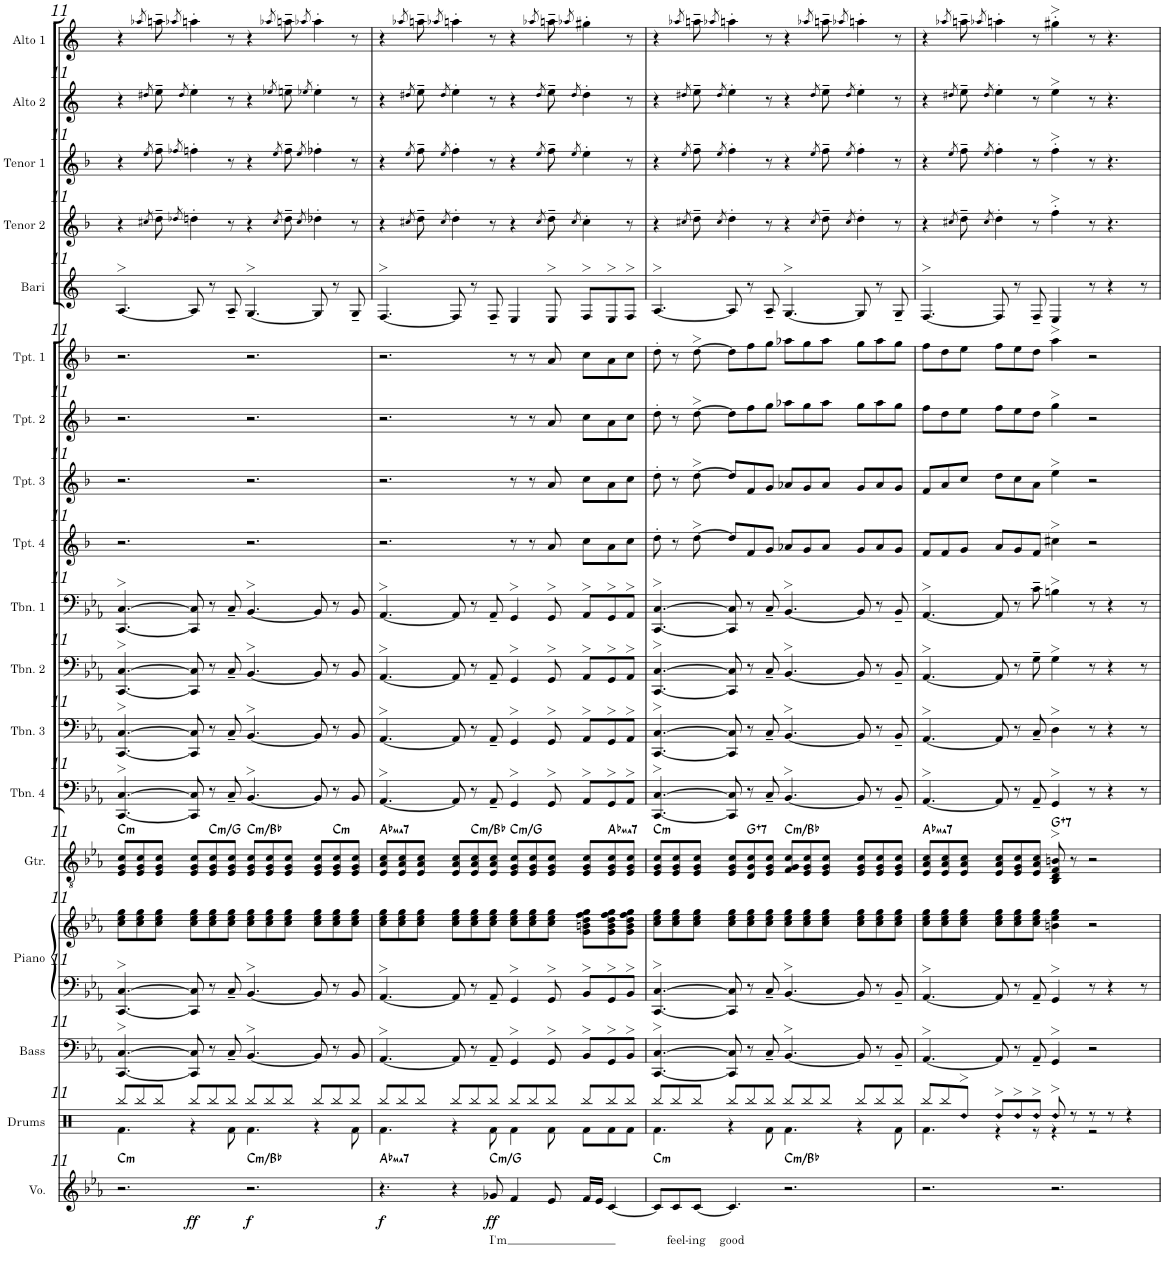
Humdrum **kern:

**kern	**text	**dynam	**harte	**kern	**kern	**kern	**kern	**kern	**harte	**kern	**kern	**kern	**kern	**kern	**kern	**kern	**kern	**kern	**kern	**kern	**kern	**kern
*part18	*part18	*part18	*part18	*part17	*part16	*part15	*part15	*part14	*part14	*part13	*part12	*part11	*part10	*part9	*part8	*part7	*part6	*part5	*part4	*part3	*part2	*part1
*staff19	*staff19	*staff19	*	*staff18	*staff17	*staff16	*staff15	*staff14	*	*staff13	*staff12	*staff11	*staff10	*staff9	*staff8	*staff7	*staff6	*staff5	*staff4	*staff3	*staff2	*staff1
*I"Voice	*	*	*	*I"Drums	*I"Bass	*I"Piano	*	*I"Guitar	*	*I"Trombone 4	*I"Trombone 3	*I"Trombone 2	*I"Trombone 1	*I"Trumpet 4	*I"Trumpet 3	*I"Trumpet 2	*I"Trumpet 1	*I"Baritone Sax	*I"Tenor Sax 2	*I"Tenor Sax 1	*I"Alto Sax 2	*I"Alto Sax 1
*I'Vo.	*	*	*	*I'Drums	*I'Bass	*I'Piano	*	*I'Gtr.	*	*I'Tbn. 4	*I'Tbn. 3	*I'Tbn. 2	*I'Tbn. 1	*I'Tpt. 4	*I'Tpt. 3	*I'Tpt. 2	*I'Tpt. 1	*I'Bari	*I'Tenor 2	*I'Tenor 1	*I'Alto 2	*I'Alto 1
!!LO:PB:g=z
*clefG2	*	*	*	*clefX	*clefF4	*clefF4	*clefG2	*clefGv2	*	*clefF4	*clefF4	*clefF4	*clefF4	*clefG2	*clefG2	*clefG2	*clefG2	*clefG2	*clefG2	*clefG2	*clefG2	*clefG2
*	*	*	*	*	*Trd7c12	*	*	*	*	*	*	*	*	*Trd1c2	*Trd1c2	*Trd1c2	*Trd1c2	*Trd12c21	*Trd8c14	*Trd8c14	*Trd5c9	*Trd5c9
*k[b-e-a-]	*	*	*	*k[]	*k[b-e-a-]	*k[b-e-a-]	*k[b-e-a-]	*k[b-e-a-]	*	*k[b-e-a-]	*k[b-e-a-]	*k[b-e-a-]	*k[b-e-a-]	*k[b-]	*k[b-]	*k[b-]	*k[b-]	*k[]	*k[b-]	*k[b-]	*k[]	*k[]
*M12/8	*	*	*	*M12/8	*M12/8	*M12/8	*M12/8	*M12/8	*	*M12/8	*M12/8	*M12/8	*M12/8	*M12/8	*M12/8	*M12/8	*M12/8	*M12/8	*M12/8	*M12/8	*M12/8	*M12/8
=11	=11	=11	=11	=11	=11	=11	=11	=11	=11	=11	=11	=11	=11	=11	=11	=11	=11	=11	=11	=11	=11	=11
*^	*	*	*	*^	*	*	*	*	*	*	*	*	*	*	*	*	*	*	*	*	*	*
!	!	!	!	!LO:H:kt=m	!	!	!	!	!	!	!LO:H:kt=m	!	!	!	!	!	!	!	!	!	!	!	!	!
2.r	4.ryy	.	.	C:min	8Rbb/L	4.Rf\	[4.CC/> [4.C/>	[4.CC/> [4.C/>	8cc\ 8ee-\ 8gg\L	8E-/ 8G/ 8c/L	C:min	[4.CC/> [4.C/>	[4.CC/> [4.C/>	[4.CC/> [4.C/>	[4.CC/> [4.C/>	2.r	2.r	2.r	2.r	[4.A>/	4r	4r	4r	4r
.	.	.	.	.	8Rbb/	.	.	.	8cc\ 8ee-\ 8gg\	8E-/ 8G/ 8c/	.	.	.	.	.	.	.	.	.	.	.	.	.	.
.	.	.	.	.	.	.	.	.	.	.	.	.	.	.	.	.	.	.	.	.	8qcc#X/	8qee/	8qdd#X/	8qaa-X/
.	.	.	.	.	8Rbb/J	.	.	.	8cc\ 8ee-\ 8gg\J	8E-/ 8G/ 8c/J	.	.	.	.	.	.	.	.	.	.	8dd~\	8ff~\	8ee~\	8aan~\
.	.	.	.	.	.	.	.	.	.	.	.	.	.	.	.	.	.	.	.	.	8qdd-X/	8qff-X/	8qdd#/	8qaa-X/
!	!	!	!LO:DY:b	!	!	!	!	!	!	!	!	!	!	!	!	!	!	!	!	!	!	!	!	!
.	1ryy	.	ff	.	8Rbb/L	4r	8CC/] 8C/]	8CC/] 8C/]	8cc\ 8ee-\ 8gg\L	8E-/ 8G/ 8c/L	.	8CC/] 8C/]	8CC/] 8C/]	8CC/] 8C/]	8CC/] 8C/]	.	.	.	.	8A/]	4ddn'\	4ffn'\	4ee'\	4aan'\
!	!	!	!	!	!	!	!	!	!	!	!LO:H:kt=m	!	!	!	!	!	!	!	!	!	!	!	!	!
.	.	.	.	.	8Rbb/	.	8r	8r	8cc\ 8ee-\ 8gg\	8E-/ 8G/ 8c/	C:min/5	8r	8r	8r	8r	.	.	.	.	8r	.	.	.	.
.	.	.	.	.	8Rbb/J	8Rf\	8C~/	8C~/	8cc\ 8ee-\ 8gg\J	8E-/ 8G/ 8c/J	.	8C~/	8C~/	8C~/	8C~/	.	.	.	.	8A~/	8r	8r	8r	8r
!	!	!	!LO:DY:b	!LO:H:kt=m	!	!	!	!	!	!	!LO:H:kt=m	!	!	!	!	!	!	!	!	!	!	!	!	!
2.r	.	.	f	C:min/b7	8Rbb/L	4.Rf\	[4.BB->/	[4.BB->/	8cc\ 8ee-\ 8gg\L	8E-/ 8G/ 8c/L	C:min/b7	[4.BB->/	[4.BB->/	[4.BB->/	[4.BB->/	2.r	2.r	2.r	2.r	[4.G>/	4r	4r	4r	4r
.	.	.	.	.	8Rbb/	.	.	.	8cc\ 8ee-\ 8gg\	8E-/ 8G/ 8c/	.	.	.	.	.	.	.	.	.	.	.	.	.	.
.	.	.	.	.	.	.	.	.	.	.	.	.	.	.	.	.	.	.	.	.	8qcc#/	8qee/	8qee-X/	8qaa-X/
.	.	.	.	.	8Rbb/J	.	.	.	8cc\ 8ee-\ 8gg\J	8E-/ 8G/ 8c/J	.	.	.	.	.	.	.	.	.	.	8dd~\	8ff~\	8een~\	8aan~\
.	.	.	.	.	.	.	.	.	.	.	.	.	.	.	.	.	.	.	.	.	8qcc#/	8qee/	8qee-X/	8qaa-X/
.	.	.	.	.	8Rbb/L	4r	8BB-/]	8BB-/]	8cc\ 8ee-\ 8gg\L	8E-/ 8G/ 8c/L	.	8BB-/]	8BB-/]	8BB-/]	8BB-/]	.	.	.	.	8G/]	4dd-X'\	4ff-X'\	4ee-'\	4aa-'\
!	!	!	!	!	!	!	!	!	!	!	!LO:H:kt=m	!	!	!	!	!	!	!	!	!	!	!	!	!
.	.	.	.	.	8Rbb/	.	8r	8r	8cc\ 8ee-\ 8gg\	8E-/ 8G/ 8c/	C:min	8r	8r	8r	8r	.	.	.	.	8r	.	.	.	.
.	8ryy	.	.	.	8Rbb/J	8Rf\	8BB-/	8BB-/	8cc\ 8ee-\ 8gg\J	8E-/ 8G/ 8c/J	.	8BB-/	8BB-/	8BB-/	8BB-/	.	.	.	.	8G~/	8r	8r	8r	8r
=12	=12	=12	=12	=12	=12	=12	=12	=12	=12	=12	=12	=12	=12	=12	=12	=12	=12	=12	=12	=12	=12	=12	=12	=12
!	!	!	!LO:DY:b	!LO:H:kt=ma7	!	!	!	!	!	!	!LO:H:kt=ma7	!	!	!	!	!	!	!	!	!	!	!	!	!
*v	*v	*	*	*	*	*	*	*	*	*	*	*	*	*	*	*	*	*	*	*	*	*	*	*
4.r	.	f	Ab:maj7	8Rbb/L	4.Rf\	[4.AA->/	[4.AA->/	8cc\ 8ee-\ 8gg\L	8E-/ 8A-/ 8c/L	Ab:maj7	[4.AA->/	[4.AA->/	[4.AA->/	[4.AA->/	2.r	2.r	2.r	2.r	[4.F>/	4r	4r	4r	4r
.	.	.	.	8Rbb/	.	.	.	8cc\ 8ee-\ 8gg\	8E-/ 8A-/ 8c/	.	.	.	.	.	.	.	.	.	.	.	.	.	.
.	.	.	.	.	.	.	.	.	.	.	.	.	.	.	.	.	.	.	.	8qcc#X/	8qee/	8qdd#X/	8qaa-X/
.	.	.	.	8Rbb/J	.	.	.	8cc\ 8ee-\ 8gg\J	8E-/ 8A-/ 8c/J	.	.	.	.	.	.	.	.	.	.	8dd~\	8ff~\	8ee~\	8aan~\
.	.	.	.	.	.	.	.	.	.	.	.	.	.	.	.	.	.	.	.	8qcc#/	8qee/	8qdd#/	8qaa-X/
4r	.	.	.	8Rbb/L	4r	8AA-/]	8AA-/]	8cc\ 8ee-\ 8gg\L	8E-/ 8A-/ 8c/L	.	8AA-/]	8AA-/]	8AA-/]	8AA-/]	.	.	.	.	8F/]	4dd'\	4ff'\	4ee'\	4aan'\
!	!	!	!	!	!	!	!	!	!	!LO:H:kt=m	!	!	!	!	!	!	!	!	!	!	!	!	!
.	.	.	.	8Rbb/	.	8r	8r	8cc\ 8ee-\ 8gg\	8E-/ 8A-/ 8c/	C:min/b7	8r	8r	8r	8r	.	.	.	.	8r	.	.	.	.
!	!LO:LY:b	!LO:DY:b	!LO:H:kt=m	!	!	!	!	!	!	!	!	!	!	!	!	!	!	!	!	!	!	!	!
8g-X/	I'm	ff	C:min/5	8Rbb/J	8Rf\	8AA-~/	8AA-~/	8cc\ 8ee-\ 8gg\J	8E-/ 8A-/ 8c/J	.	8AA-~/	8AA-~/	8AA-~/	8AA-~/	.	.	.	.	8F~/	8r	8r	8r	8r
!	!	!	!	!	!	!	!	!	!	!LO:H:kt=m	!	!	!	!	!	!	!	!	!	!	!	!	!
4f/	.	.	.	8Rbb/L	4Rf\	4GG>/	4GG>/	8cc\ 8ee-\ 8gg\L	8E-/ 8G/ 8c/L	C:min/5	4GG>/	4GG>/	4GG>/	4GG>/	8r	8r	8r	8r	4E/	4r	4r	4r	4r
.	.	.	.	8Rbb/	.	.	.	8cc\ 8ee-\ 8gg\	8E-/ 8G/ 8c/	.	.	.	.	.	8r	8r	8r	8r	.	.	.	.	.
.	.	.	.	.	.	.	.	.	.	.	.	.	.	.	.	.	.	.	.	8qcc#/	8qee/	8qdd#/	8qaa-X/
8e-/	.	.	.	8Rbb/J	8Rf\	8GG>/	8GG>/	8cc\ 8ee-\ 8gg\J	8E-/ 8G/ 8c/J	.	8GG>/	8GG>/	8GG>/	8GG>/	8a/	8a/	8a/	8a/	8E>/	8dd~\	8ff~\	8ee~\	8aan~\
.	.	.	.	.	.	.	.	.	.	.	.	.	.	.	.	.	.	.	.	8qcc#/	8qee/	8qdd#/	8qaa-X/
16f/LL	.	.	.	8Rbb/L	8Rf\L	8BB->/L	8BB->/L	8g\ 8bn\ 8dd\ 8ff\ 8gg\L	8E-/ 8G/ 8c/L	.	8AA->/L	8AA->/L	8AA->/L	8AA->/L	8cc\L	8cc\L	8cc\L	8cc\L	8F>/L	4cc#'\	4ee'\	4dd#'\	4gg#X'\
16e-/JJ	.	.	.	.	.	.	.	.	.	.	.	.	.	.	.	.	.	.	.	.	.	.	.
!	!	!	!	!	!	!	!	!	!	!LO:H:kt=ma7	!	!	!	!	!	!	!	!	!	!	!	!	!
[4c/	.	.	.	8Rbb/	8Rf\	8GG>/	8GG>/	8g\ 8b\ 8dd\ 8ff\ 8gg\	8E-/ 8G/ 8c/	Ab:maj7	8GG>/	8GG>/	8GG>/	8GG>/	8a\	8a\	8a\	8a\	8E>/	.	.	.	.
.	.	.	.	8Rbb/J	8Rf\J	8BB->/J	8BB->/J	8g\ 8b\ 8dd\ 8ff\ 8gg\J	8E-/ 8G/ 8c/J	.	8AA->/J	8AA->/J	8AA->/J	8AA->/J	8cc\J	8cc\J	8cc\J	8cc\J	8F>/J	8r	8r	8r	8r
=13	=13	=13	=13	=13	=13	=13	=13	=13	=13	=13	=13	=13	=13	=13	=13	=13	=13	=13	=13	=13	=13	=13	=13
!	!	!	!LO:H:kt=m	!	!	!	!	!	!	!LO:H:kt=m	!	!	!	!	!	!	!	!	!	!	!	!	!
8c/L]	.	.	C:min	8Rbb/L	4.Rf\	[4.CC/> [4.C/>	[4.CC/> [4.C/>	8cc\ 8ee-\ 8gg\L	8E-/ 8G/ 8c/L	C:min	[4.CC/> [4.C/>	[4.CC/> [4.C/>	[4.CC/> [4.C/>	[4.CC/> [4.C/>	8dd'\	8dd'\	8dd'\	8dd'\	[4.A>/	4r	4r	4r	4r
!	!LO:LY:b	!	!	!	!	!	!	!	!	!	!	!	!	!	!	!	!	!	!	!	!	!	!
8c/	feel-	.	.	8Rbb/	.	.	.	8cc\ 8ee-\ 8gg\	8E-/ 8G/ 8c/	.	.	.	.	.	8r	8r	8r	8r	.	.	.	.	.
.	.	.	.	.	.	.	.	.	.	.	.	.	.	.	.	.	.	.	.	8qcc#X/	8qee/	8qdd#X/	8qaa-X/
!	!LO:LY:b	!	!	!	!	!	!	!	!	!	!	!	!	!	!	!	!	!	!	!	!	!	!
[8c/J	-ing	.	.	8Rbb/J	.	.	.	8cc\ 8ee-\ 8gg\J	8E-/ 8G/ 8c/J	.	.	.	.	.	[8dd>\	[8dd>\	[8dd>\	[8dd>\	.	8dd~\	8ff~\	8ee~\	8aan~\
.	.	.	.	.	.	.	.	.	.	.	.	.	.	.	.	.	.	.	.	8qcc#/	8qee/	8qdd#/	8qaa-X/
!	!LO:LY:b	!	!	!	!	!	!	!	!	!	!	!	!	!	!	!	!	!	!	!	!	!	!
4.c/]	good	.	.	8Rbb/L	4r	8CC/] 8C/]	8CC/] 8C/]	8cc\ 8ee-\ 8gg\L	8E-/ 8G/ 8c/L	.	8CC/] 8C/]	8CC/] 8C/]	8CC/] 8C/]	8CC/] 8C/]	8dd/L]	8dd/L]	8dd\L]	8dd\L]	8A/]	4dd'\	4ff'\	4ee'\	4aan'\
!	!	!	!	!	!	!	!	!	!	!LO:H:kt=7	!	!	!	!	!	!	!	!	!	!	!	!	!
.	.	.	.	8Rbb/	.	8r	8r	8cc\ 8ee-\ 8gg\	8D/ 8G/ 8c/	G:aug(b7)	8r	8r	8r	8r	8f/	8f/	8ff\	8ff\	8r	.	.	.	.
.	.	.	.	8Rbb/J	8Rf\	8C~/	8C~/	8cc\ 8ee-\ 8gg\J	8E-/ 8G/ 8c/J	.	8C~/	8C~/	8C~/	8C~/	8g/J	8g/J	8gg\J	8gg\J	8A~/	8r	8r	8r	8r
!	!	!	!LO:H:kt=m	!	!	!	!	!	!	!LO:H:kt=m	!	!	!	!	!	!	!	!	!	!	!	!	!
2.r	.	.	C:min/b7	8Rbb/L	4.Rf\	[4.BB->/	[4.BB->/	8cc\ 8ee-\ 8gg\L	8F/ 8G/ 8c/L	C:min/b7	[4.BB->/	[4.BB->/	[4.BB->/	[4.BB->/	8a-X/L	8a-X/L	8aa-X\L	8aa-X\L	[4.G>/	4r	4r	4r	4r
.	.	.	.	8Rbb/	.	.	.	8cc\ 8ee-\ 8gg\	8E-/ 8G/ 8c/	.	.	.	.	.	8g/	8g/	8gg\	8gg\	.	.	.	.	.
.	.	.	.	.	.	.	.	.	.	.	.	.	.	.	.	.	.	.	.	8qcc#/	8qee/	8qdd#/	8qaa-X/
.	.	.	.	8Rbb/J	.	.	.	8cc\ 8ee-\ 8gg\J	8E-/ 8G/ 8c/J	.	.	.	.	.	8a-/J	8a-/J	8aa-\J	8aa-\J	.	8dd~\	8ff~\	8ee~\	8aan~\
.	.	.	.	.	.	.	.	.	.	.	.	.	.	.	.	.	.	.	.	8qcc#/	8qee/	8qdd#/	8qaa-X/
.	.	.	.	8Rbb/L	4r	8BB-/]	8BB-/]	8cc\ 8ee-\ 8gg\L	8E-/ 8G/ 8c/L	.	8BB-/]	8BB-/]	8BB-/]	8BB-/]	8g/L	8g/L	8gg\L	8gg\L	8G/]	4dd'\	4ff'\	4ee'\	4aan'\
.	.	.	.	8Rbb/	.	8r	8r	8cc\ 8ee-\ 8gg\	8E-/ 8G/ 8c/	.	8r	8r	8r	8r	8a-/	8a-/	8aa-\	8aa-\	8r	.	.	.	.
.	.	.	.	8Rbb/J	8Rf\	8BB-~/	8BB-~/	8cc\ 8ee-\ 8gg\J	8E-/ 8G/ 8c/J	.	8BB-~/	8BB-~/	8BB-~/	8BB-~/	8g/J	8g/J	8gg\J	8gg\J	8G~/	8r	8r	8r	8r
=14	=14	=14	=14	=14	=14	=14	=14	=14	=14	=14	=14	=14	=14	=14	=14	=14	=14	=14	=14	=14	=14	=14	=14
!	!	!	!	!	!	!	!	!	!	!LO:H:kt=ma7	!	!	!	!	!	!	!	!	!	!	!	!	!
2.r	.	.	.	8Rbb/L	4.Rf\	[4.AA->/	[4.AA->/	8cc\ 8ee-\ 8gg\L	8E-/ 8A-/ 8c/L	Ab:maj7	[4.AA->/	[4.AA->/	[4.AA->/	[4.AA->/	8f/L	8f/L	8ff\L	8ff\L	[4.F>/	4r	4r	4r	4r
.	.	.	.	8Rbb/	.	.	.	8cc\ 8ee-\ 8gg\	8E-/ 8A-/ 8c/	.	.	.	.	.	8f/	8a/	8dd\	8dd\	.	.	.	.	.
.	.	.	.	.	.	.	.	.	.	.	.	.	.	.	.	.	.	.	.	8qcc#X/	8qee/	8qdd#X/	8qaa-X/
!	!	!	!	!LO:N:head=diamond	!	!	!	!	!	!	!	!	!	!	!	!	!	!	!	!	!	!	!
.	.	.	.	8Rdd>/J	.	.	.	8cc\ 8ee-\ 8gg\J	8E-/ 8A-/ 8c/J	.	.	.	.	.	8g/J	8cc/J	8ee\J	8ee\J	.	8dd~\	8ff~\	8ee~\	8aan~\
.	.	.	.	.	.	.	.	.	.	.	.	.	.	.	.	.	.	.	.	8qcc#/	8qee/	8qdd#/	8qaa-X/
!	!	!	!	!LO:N:head=diamond	!	!	!	!	!	!	!	!	!	!	!	!	!	!	!	!	!	!	!
.	.	.	.	8Rdd>/L	4r	8AA-/]	8AA-/]	8cc\ 8ee-\ 8gg\L	8E-/ 8A-/ 8c/L	.	8AA-/]	8AA-/]	8AA-/]	8AA-/]	8a/L	8dd\L	8ff\L	8ff\L	8F/]	4dd'\	4ff'\	4ee'\	4aan'\
!	!	!	!	!LO:N:head=diamond	!	!	!	!	!	!	!	!	!	!	!	!	!	!	!	!	!	!	!
.	.	.	.	8Rdd>/	.	8r	8r	8cc\ 8ee-\ 8gg\	8E-/ 8G/ 8c/	.	8r	8r	8r	8r	8g/	8cc\	8ee\	8ee\	8r	.	.	.	.
!	!	!	!	!LO:N:head=diamond	!	!	!	!	!	!	!	!	!	!	!	!	!	!	!	!	!	!	!
.	.	.	.	8Rdd>/J	8r	8AA-~/	8AA-~/	8cc\ 8ee-\ 8gg\J	8E-/ 8A-/ 8c/J	.	8AA-~/	8C~/	8G~\	8c~\	8f/J	8a\J	8dd\J	8dd\J	8F~/	8r	8r	8r	8r
!	!	!	!	!LO:N:head=diamond	!	!	!	!	!	!LO:H:kt=7	!	!	!	!	!	!	!	!	!	!	!	!	!
2.r	.	.	.	8Rdd>/	4r	4GG>/	4GG>/	4bn\ 4ee-\ 4gg\	8BB-/> 8D/> 8F/> 8Bn/>	G:aug(b7)	4GG>/	4D>\	4G>\	4Bn>\	4cc#X>\	4ee>\	4gg>\	4aa>\	4E/	4ff'>\	4ff'>\	4ee>\	4gg#X'>\
.	.	.	.	8r	.	.	.	.	8r	.	.	.	.	.	.	.	.	.	.	.	.	.	.
.	.	.	.	8r	2r	2r	8r	2r	2r	.	8r	8r	8r	8r	2r	2r	2r	2r	8r	8r	8r	8r	8r
.	.	.	.	8r	.	.	4r	.	.	.	4r	4r	4r	4r	.	.	.	.	4r	4.r	4.r	4.r	4.r
.	.	.	.	4r	.	.	.	.	.	.	.	.	.	.	.	.	.	.	.	.	.	.	.
.	.	.	.	.	.	.	8r	.	.	.	8r	8r	8r	8r	.	.	.	.	8r	.	.	.	.
*	*	*	*	*v	*v	*	*	*	*	*	*	*	*	*	*	*	*	*	*	*	*	*	*
=	=	=	=	=	=	=	=	=	=	=	=	=	=	=	=	=	=	=	=	=	=	=
*-	*-	*-	*-	*-	*-	*-	*-	*-	*-	*-	*-	*-	*-	*-	*-	*-	*-	*-	*-	*-	*-	*-
